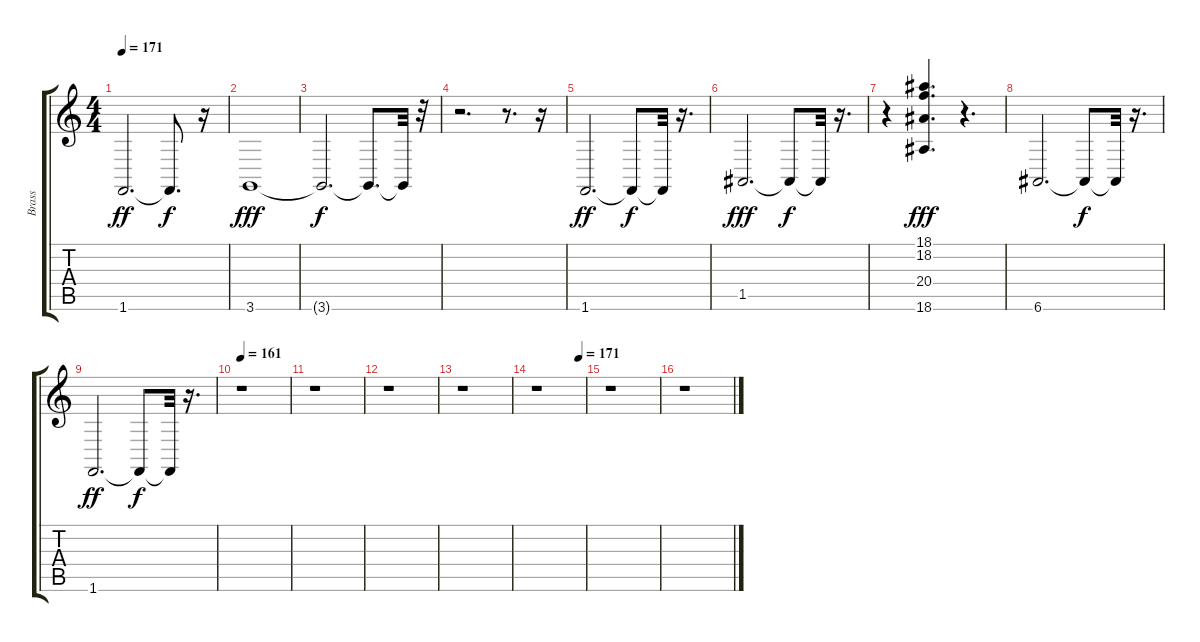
\track ("Brass" "Brass") {instrument brasssection}
\staff {score tabs}
\tuning (E4 B3 G3 D3 A2 E2) {hide}
\ts (4 4)
\tempo 171
\clef g2
\ks c
1.6.2{d dy ff} 1.6{t}.8{d dy f} r.16 |
3.6.1{dy fff} |
3.6{t}.2{d dy f} 3.6{t}.8{d} 3.6{t}.32 r.32 |
r.2{d} r.8{d} r.16 |
1.6.2{d dy ff} 1.6{t}.8{dy f} 1.6{t}.32 r.16{d} |
1.5.2{d dy fff} 1.5{t}.8{dy f} 1.5{t}.32 r.16{d} |
r.4 (18.1 18.2 20.4 18.6).4{d dy fff volume 14} r.4{d} |
6.6.2{d volume 13} 6.6{t}.8{dy f} 6.6{t}.32 r.16{d} |
1.6.2{d dy ff} 1.6{t}.8{dy f} 1.6{t}.32 r.16{d} |
\tempo 161
r.1 |
r.1 |
r.1 |
r.1 |
\tempo (171 0.875)
r.1 |
r.1 |
r.1
